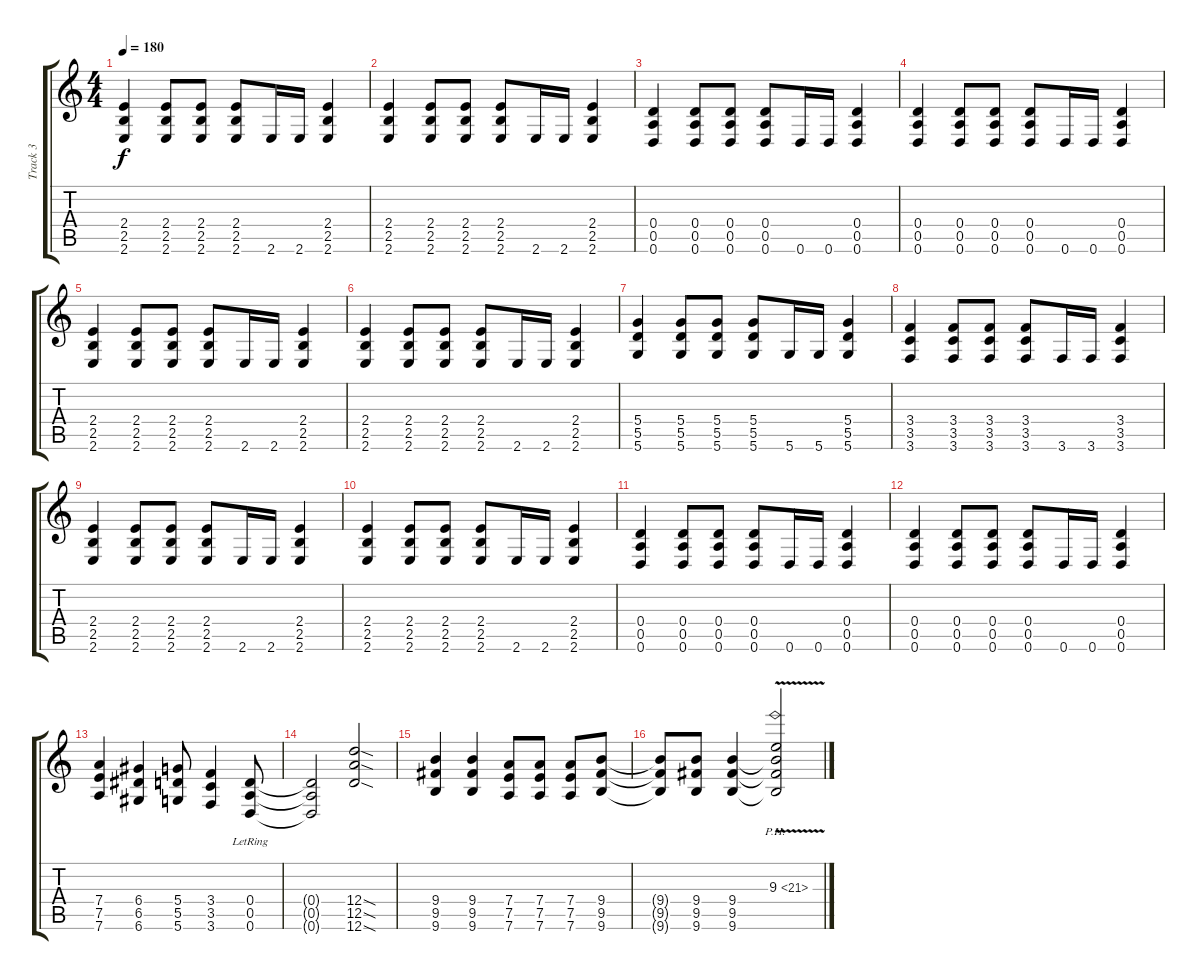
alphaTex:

\track ("Track 3" "Track 3") {instrument overdrivenguitar}
\staff {score tabs}
\tuning (E4 B3 G3 D3 A2 D2) {hide}
\ts (4 4)
\tempo 180
\clef g2
\ks c
(2.4 2.5 2.6).4{dy f} (2.4 2.5 2.6).8 (2.4 2.5 2.6).8 (2.4 2.5 2.6).8 2.6.16 2.6.16 (2.4 2.5 2.6).4 |
(2.4 2.5 2.6).4 (2.4 2.5 2.6).8 (2.4 2.5 2.6).8 (2.4 2.5 2.6).8 2.6.16 2.6.16 (2.4 2.5 2.6).4 |
(0.4 0.5 0.6).4 (0.4 0.5 0.6).8 (0.4 0.5 0.6).8 (0.4 0.5 0.6).8 0.6.16 0.6.16 (0.4 0.5 0.6).4 |
(0.4 0.5 0.6).4 (0.4 0.5 0.6).8 (0.4 0.5 0.6).8 (0.4 0.5 0.6).8 0.6.16 0.6.16 (0.4 0.5 0.6).4 |
(2.4 2.5 2.6).4 (2.4 2.5 2.6).8 (2.4 2.5 2.6).8 (2.4 2.5 2.6).8 2.6.16 2.6.16 (2.4 2.5 2.6).4 |
(2.4 2.5 2.6).4 (2.4 2.5 2.6).8 (2.4 2.5 2.6).8 (2.4 2.5 2.6).8 2.6.16 2.6.16 (2.4 2.5 2.6).4 |
(5.4 5.5 5.6).4 (5.4 5.5 5.6).8 (5.4 5.5 5.6).8 (5.4 5.5 5.6).8 5.6.16 5.6.16 (5.4 5.5 5.6).4 |
(3.4 3.5 3.6).4 (3.4 3.5 3.6).8 (3.4 3.5 3.6).8 (3.4 3.5 3.6).8 3.6.16 3.6.16 (3.4 3.5 3.6).4 |
(2.4 2.5 2.6).4 (2.4 2.5 2.6).8 (2.4 2.5 2.6).8 (2.4 2.5 2.6).8 2.6.16 2.6.16 (2.4 2.5 2.6).4 |
(2.4 2.5 2.6).4 (2.4 2.5 2.6).8 (2.4 2.5 2.6).8 (2.4 2.5 2.6).8 2.6.16 2.6.16 (2.4 2.5 2.6).4 |
(0.4 0.5 0.6).4 (0.4 0.5 0.6).8 (0.4 0.5 0.6).8 (0.4 0.5 0.6).8 0.6.16 0.6.16 (0.4 0.5 0.6).4 |
(0.4 0.5 0.6).4 (0.4 0.5 0.6).8 (0.4 0.5 0.6).8 (0.4 0.5 0.6).8 0.6.16 0.6.16 (0.4 0.5 0.6).4 |
(7.4 7.5 7.6).4 (6.4 6.5 6.6).4 (5.4 5.5 5.6).8 (3.4 3.5 3.6).4 (0.4{lr} 0.5{lr} 0.6{lr}).8 |
(0.4{t} 0.5{t} 0.6{t}).2 (12.4{sod} 12.5{sod} 12.6{sod}).2 |
(9.4 9.5 9.6).4 (9.4 9.5 9.6).4 (7.4 7.5 7.6).8 (7.4 7.5 7.6).8 (7.4 7.5 7.6).8 (9.4 9.5 9.6).8 |
(9.4{t} 9.5{t} 9.6{t}).8 (9.4 9.5 9.6).8 (9.4 9.5 9.6).4 (9.3{ph 12 v} 9.4{t} 9.5{t} 9.6{t}).2
